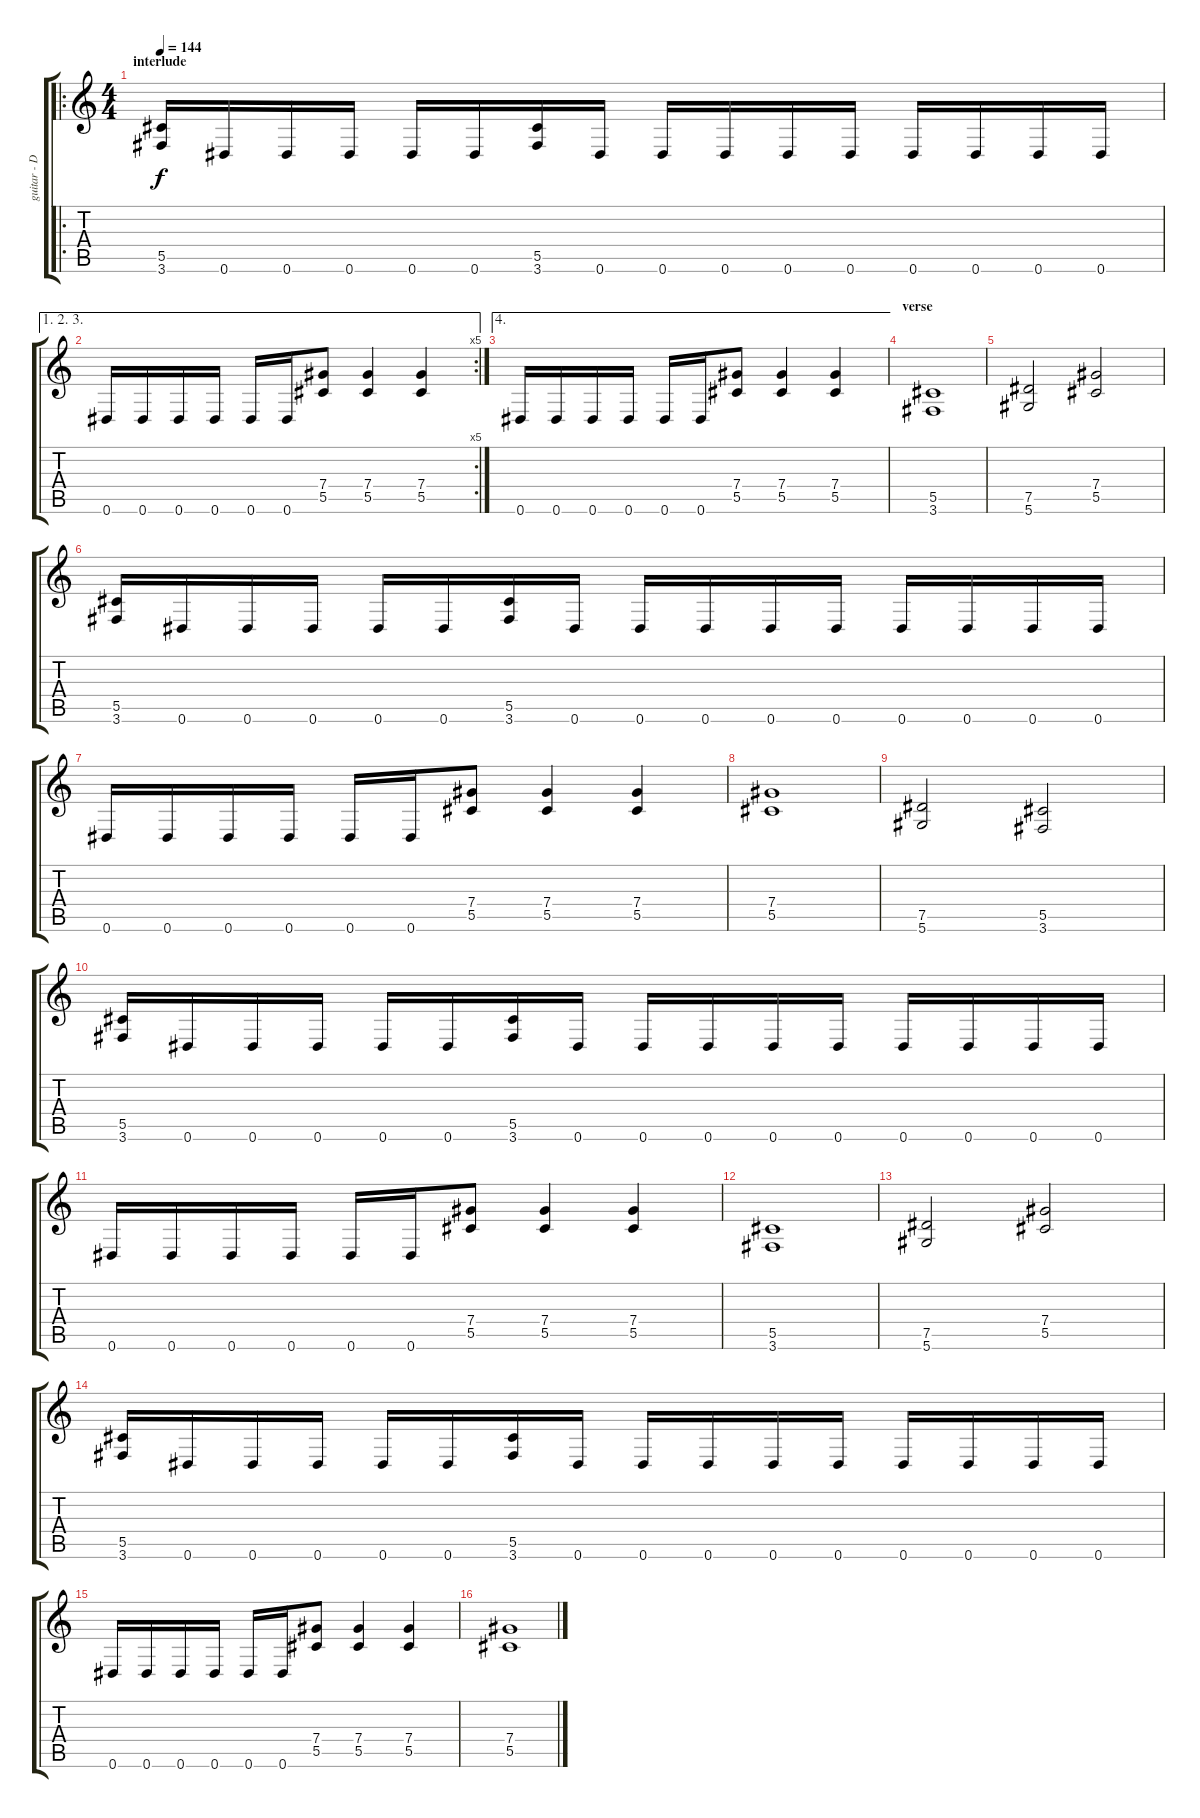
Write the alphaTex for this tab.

\track ("guitar - D#" "guitar - D") {instrument overdrivenguitar}
\staff {score tabs}
\tuning (Eb4 Bb3 Gb3 Db3 Ab2 Eb2) {hide}
\ro
\ts (4 4)
\section ("" "interlude")
\tempo 144
\clef g2
\ks c
(5.5 3.6).16{dy f} 0.6.16 0.6.16 0.6.16 0.6.16 0.6.16 (5.5 3.6).16 0.6.16 0.6.16 0.6.16 0.6.16 0.6.16 0.6.16 0.6.16 0.6.16 0.6.16 |
\ae (1 2 3)
\rc 5
0.6.16 0.6.16 0.6.16 0.6.16 0.6.16 0.6.16 (7.4 5.5).8 (7.4 5.5).4 (7.4 5.5).4 |
\ae 4
0.6.16 0.6.16 0.6.16 0.6.16 0.6.16 0.6.16 (7.4 5.5).8 (7.4 5.5).4 (7.4 5.5).4 |
\section ("" "verse")
(5.5 3.6).1 |
(7.5 5.6).2 (7.4 5.5).2 |
(5.5 3.6).16 0.6.16 0.6.16 0.6.16 0.6.16 0.6.16 (5.5 3.6).16 0.6.16 0.6.16 0.6.16 0.6.16 0.6.16 0.6.16 0.6.16 0.6.16 0.6.16 |
0.6.16 0.6.16 0.6.16 0.6.16 0.6.16 0.6.16 (7.4 5.5).8 (7.4 5.5).4 (7.4 5.5).4 |
(7.4 5.5).1 |
(7.5 5.6).2 (5.5 3.6).2 |
(5.5 3.6).16 0.6.16 0.6.16 0.6.16 0.6.16 0.6.16 (5.5 3.6).16 0.6.16 0.6.16 0.6.16 0.6.16 0.6.16 0.6.16 0.6.16 0.6.16 0.6.16 |
0.6.16 0.6.16 0.6.16 0.6.16 0.6.16 0.6.16 (7.4 5.5).8 (7.4 5.5).4 (7.4 5.5).4 |
(5.5 3.6).1 |
(7.5 5.6).2 (7.4 5.5).2 |
(5.5 3.6).16 0.6.16 0.6.16 0.6.16 0.6.16 0.6.16 (5.5 3.6).16 0.6.16 0.6.16 0.6.16 0.6.16 0.6.16 0.6.16 0.6.16 0.6.16 0.6.16 |
0.6.16 0.6.16 0.6.16 0.6.16 0.6.16 0.6.16 (7.4 5.5).8 (7.4 5.5).4 (7.4 5.5).4 |
(7.4 5.5).1
